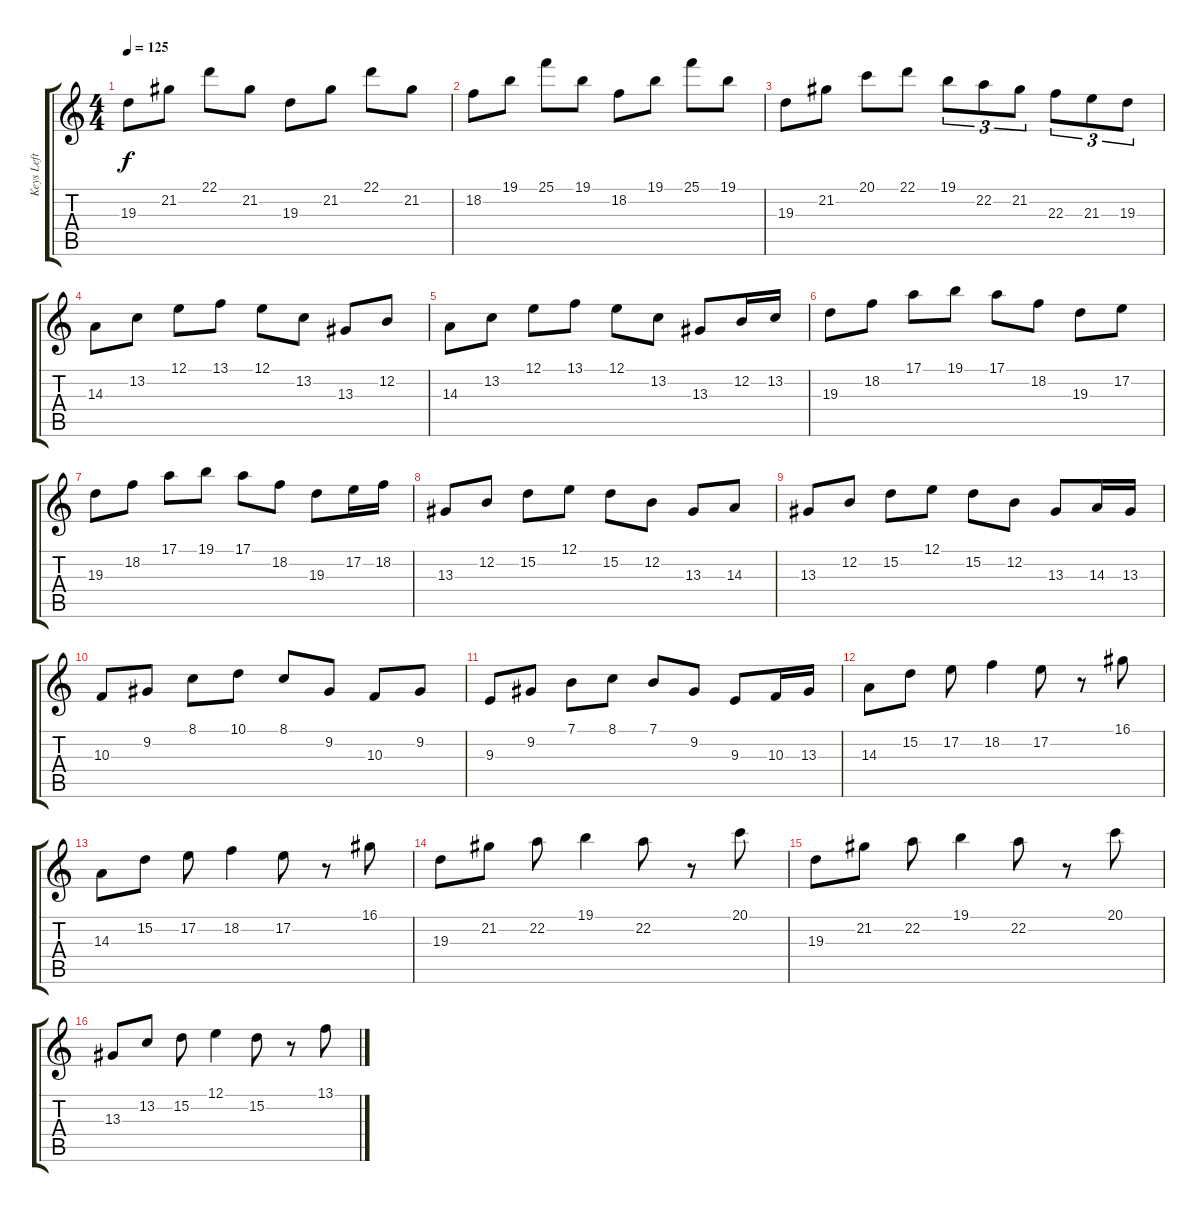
\track ("Keys Left" "Keys Left") {instrument stringensemble1}
\staff {score tabs}
\tuning (E4 B3 G3 D3 A2 E2) {hide}
\ts (4 4)
\tempo 125
\clef g2
\ks c
19.3.8{dy f} 21.2.8 22.1.8 21.2.8 19.3.8 21.2.8 22.1.8 21.2.8 |
18.2.8 19.1.8 25.1.8 19.1.8 18.2.8 19.1.8 25.1.8 19.1.8 |
19.3.8 21.2.8 20.1.8 22.1.8 19.1.8{tu (3 2)} 22.2.8{tu (3 2)} 21.2.8{tu (3 2)} 22.3.8{tu (3 2)} 21.3.8{tu (3 2)} 19.3.8{tu (3 2)} |
14.3.8 13.2.8 12.1.8 13.1.8 12.1.8 13.2.8 13.3.8 12.2.8 |
14.3.8 13.2.8 12.1.8 13.1.8 12.1.8 13.2.8 13.3.8 12.2.16 13.2.16 |
19.3.8 18.2.8 17.1.8 19.1.8 17.1.8 18.2.8 19.3.8 17.2.8 |
19.3.8 18.2.8 17.1.8 19.1.8 17.1.8 18.2.8 19.3.8 17.2.16 18.2.16 |
13.3.8 12.2.8 15.2.8 12.1.8 15.2.8 12.2.8 13.3.8 14.3.8 |
13.3.8 12.2.8 15.2.8 12.1.8 15.2.8 12.2.8 13.3.8 14.3.16 13.3.16 |
10.3.8 9.2.8 8.1.8 10.1.8 8.1.8 9.2.8 10.3.8 9.2.8 |
9.3.8 9.2.8 7.1.8 8.1.8 7.1.8 9.2.8 9.3.8 10.3.16 13.3.16 |
14.3.8 15.2.8 17.2.8 18.2.4 17.2.8 r.8 16.1.8 |
14.3.8 15.2.8 17.2.8 18.2.4 17.2.8 r.8 16.1.8 |
19.3.8 21.2.8 22.2.8 19.1.4 22.2.8 r.8 20.1.8 |
19.3.8 21.2.8 22.2.8 19.1.4 22.2.8 r.8 20.1.8 |
13.3.8 13.2.8 15.2.8 12.1.4 15.2.8 r.8 13.1.8
